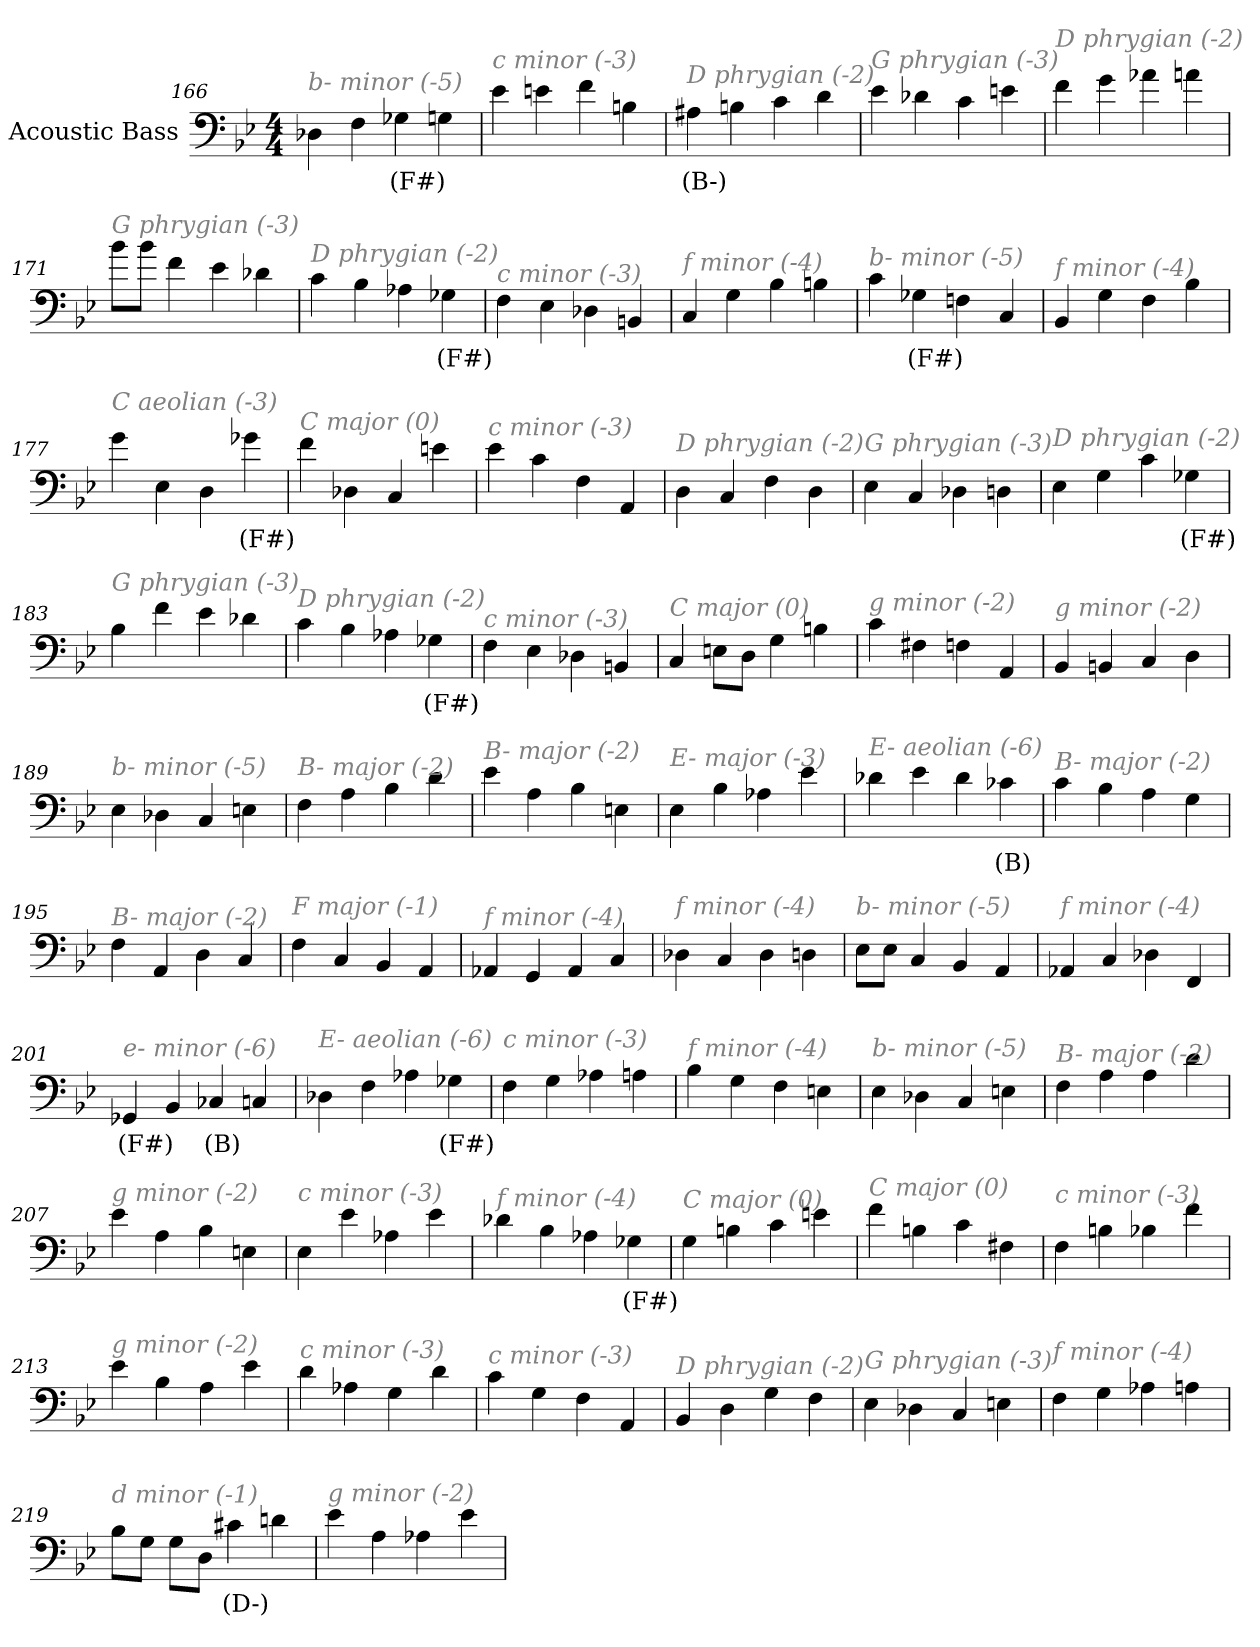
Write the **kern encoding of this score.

**kern	**text
*part1	*part1
*staff1	*staff1
*I"Acoustic Bass	*
*clefF4	*
*ITrd7c12	*
*k[b-e-]	*
*B-:	*
*M4/4	*
=166	=166
!LO:TX:i:color=#808080:t=b- minor (-5)	!
4DD-X	.
4FF	.
4GG-Xi	(F#)
4GG	.
=167	=167
!LO:TX:i:color=#808080:t=c minor (-3)	!
4E-	.
4En	.
4F	.
4BBn	.
=168	=168
!LO:TX:i:color=#808080:t=D phrygian (-2)	!
4AA#Xj	(B-)
4BBn	.
4C	.
4D	.
=169	=169
!LO:TX:i:color=#808080:t=G phrygian (-3)	!
4E-	.
4D-X	.
4C	.
4En	.
=170	=170
!LO:TX:i:color=#808080:t=D phrygian (-2)	!
4F	.
4G	.
4A-X	.
4An	.
=171	=171
!LO:TX:i:color=#808080:t=G phrygian (-3)	!
8B-L	.
8B-J	.
4F	.
4E-	.
4D-X	.
=172	=172
!LO:TX:i:color=#808080:t=D phrygian (-2)	!
4C	.
4BB-	.
4AA-X	.
4GG-Xi	(F#)
=173	=173
!LO:TX:i:color=#808080:t=c minor (-3)	!
4FF	.
4EE-	.
4DD-X	.
4BBBn	.
=174	=174
!LO:TX:i:color=#808080:t=f minor (-4)	!
4CC	.
4GG	.
4BB-	.
4BBn	.
=175	=175
!LO:TX:i:color=#808080:t=b- minor (-5)	!
4C	.
4GG-Xi	(F#)
4FFn	.
4CC	.
=176	=176
!LO:TX:i:color=#808080:t=f minor (-4)	!
4BBB-	.
4GG	.
4FF	.
4BB-	.
=177	=177
!LO:TX:i:color=#808080:t=C aeolian (-3)	!
4G	.
4EE-	.
4DD	.
4G-Xi	(F#)
=178	=178
!LO:TX:i:color=#808080:t=C major (0)	!
4F	.
4DD-X	.
4CC	.
4En	.
=179	=179
!LO:TX:i:color=#808080:t=c minor (-3)	!
4E-	.
4C	.
4FF	.
4AAA	.
=180	=180
!LO:TX:i:color=#808080:t=D phrygian (-2)	!
4DD	.
4CC	.
4FF	.
4DD	.
=181	=181
!LO:TX:i:color=#808080:t=G phrygian (-3)	!
4EE-	.
4CC	.
4DD-X	.
4DDn	.
=182	=182
!LO:TX:i:color=#808080:t=D phrygian (-2)	!
4EE-	.
4GG	.
4C	.
4GG-Xi	(F#)
=183	=183
!LO:TX:i:color=#808080:t=G phrygian (-3)	!
4BB-	.
4F	.
4E-	.
4D-X	.
=184	=184
!LO:TX:i:color=#808080:t=D phrygian (-2)	!
4C	.
4BB-	.
4AA-X	.
4GG-Xi	(F#)
=185	=185
!LO:TX:i:color=#808080:t=c minor (-3)	!
4FF	.
4EE-	.
4DD-X	.
4BBBn	.
=186	=186
!LO:TX:i:color=#808080:t=C major (0)	!
4CC	.
8EEnL	.
8DDJ	.
4GG	.
4BBn	.
=187	=187
!LO:TX:i:color=#808080:t=g minor (-2)	!
4C	.
4FF#X	.
4FFn	.
4AAA	.
=188	=188
!LO:TX:i:color=#808080:t=g minor (-2)	!
4BBB-	.
4BBBn	.
4CC	.
4DD	.
=189	=189
!LO:TX:i:color=#808080:t=b- minor (-5)	!
4EE-	.
4DD-X	.
4CC	.
4EEn	.
=190	=190
!LO:TX:i:color=#808080:t=B- major (-2)	!
4FF	.
4AA	.
4BB-	.
4D	.
=191	=191
!LO:TX:i:color=#808080:t=B- major (-2)	!
4E-	.
4AA	.
4BB-	.
4EEn	.
=192	=192
!LO:TX:i:color=#808080:t=E- major (-3)	!
4EE-	.
4BB-	.
4AA-X	.
4E-	.
=193	=193
!LO:TX:i:color=#808080:t=E- aeolian (-6)	!
4D-X	.
4E-	.
4D-	.
4C-Xi	(B)
=194	=194
!LO:TX:i:color=#808080:t=B- major (-2)	!
4C	.
4BB-	.
4AA	.
4GG	.
=195	=195
!LO:TX:i:color=#808080:t=B- major (-2)	!
4FF	.
4AAA	.
4DD	.
4CC	.
=196	=196
!LO:TX:i:color=#808080:t=F major (-1)	!
4FF	.
4CC	.
4BBB-	.
4AAA	.
=197	=197
!LO:TX:i:color=#808080:t=f minor (-4)	!
4AAA-X	.
4GGG	.
4AAA-	.
4CC	.
=198	=198
!LO:TX:i:color=#808080:t=f minor (-4)	!
4DD-X	.
4CC	.
4DD-	.
4DDn	.
=199	=199
!LO:TX:i:color=#808080:t=b- minor (-5)	!
8EE-L	.
8EE-J	.
4CC	.
4BBB-	.
4AAA	.
=200	=200
!LO:TX:i:color=#808080:t=f minor (-4)	!
4AAA-X	.
4CC	.
4DD-X	.
4FFF	.
=201	=201
!LO:TX:i:color=#808080:t=e- minor (-6)	!
4GGG-Xi	(F#)
4BBB-	.
4CC-Xi	(B)
4CC	.
=202	=202
!LO:TX:i:color=#808080:t=E- aeolian (-6)	!
4DD-X	.
4FF	.
4AA-X	.
4GG-Xi	(F#)
=203	=203
!LO:TX:i:color=#808080:t=c minor (-3)	!
4FF	.
4GG	.
4AA-X	.
4AAn	.
=204	=204
!LO:TX:i:color=#808080:t=f minor (-4)	!
4BB-	.
4GG	.
4FF	.
4EEn	.
=205	=205
!LO:TX:i:color=#808080:t=b- minor (-5)	!
4EE-	.
4DD-X	.
4CC	.
4EEn	.
=206	=206
!LO:TX:i:color=#808080:t=B- major (-2)	!
4FF	.
4AA	.
4AA	.
4D	.
=207	=207
!LO:TX:i:color=#808080:t=g minor (-2)	!
4E-	.
4AA	.
4BB-	.
4EEn	.
=208	=208
!LO:TX:i:color=#808080:t=c minor (-3)	!
4EE-	.
4E-	.
4AA-X	.
4E-	.
=209	=209
!LO:TX:i:color=#808080:t=f minor (-4)	!
4D-X	.
4BB-	.
4AA-X	.
4GG-Xi	(F#)
=210	=210
!LO:TX:i:color=#808080:t=C major (0)	!
4GG	.
4BBn	.
4C	.
4En	.
=211	=211
!LO:TX:i:color=#808080:t=C major (0)	!
4F	.
4BBn	.
4C	.
4FF#X	.
=212	=212
!LO:TX:i:color=#808080:t=c minor (-3)	!
4FF	.
4BBn	.
4BB-X	.
4F	.
=213	=213
!LO:TX:i:color=#808080:t=g minor (-2)	!
4E-	.
4BB-	.
4AA	.
4E-	.
=214	=214
!LO:TX:i:color=#808080:t=c minor (-3)	!
4D	.
4AA-X	.
4GG	.
4D	.
=215	=215
!LO:TX:i:color=#808080:t=c minor (-3)	!
4C	.
4GG	.
4FF	.
4AAA	.
=216	=216
!LO:TX:i:color=#808080:t=D phrygian (-2)	!
4BBB-	.
4DD	.
4GG	.
4FF	.
=217	=217
!LO:TX:i:color=#808080:t=G phrygian (-3)	!
4EE-	.
4DD-X	.
4CC	.
4EEn	.
=218	=218
!LO:TX:i:color=#808080:t=f minor (-4)	!
4FF	.
4GG	.
4AA-X	.
4AAn	.
=219	=219
!LO:TX:i:color=#808080:t=d minor (-1)	!
8BB-L	.
8GGJ	.
8GGL	.
8DDJ	.
4C#Xi	(D-)
4Dn	.
=220	=220
!LO:TX:i:color=#808080:t=g minor (-2)	!
4E-	.
4AA	.
4AA-X	.
4E-	.
=	=
*-	*-
